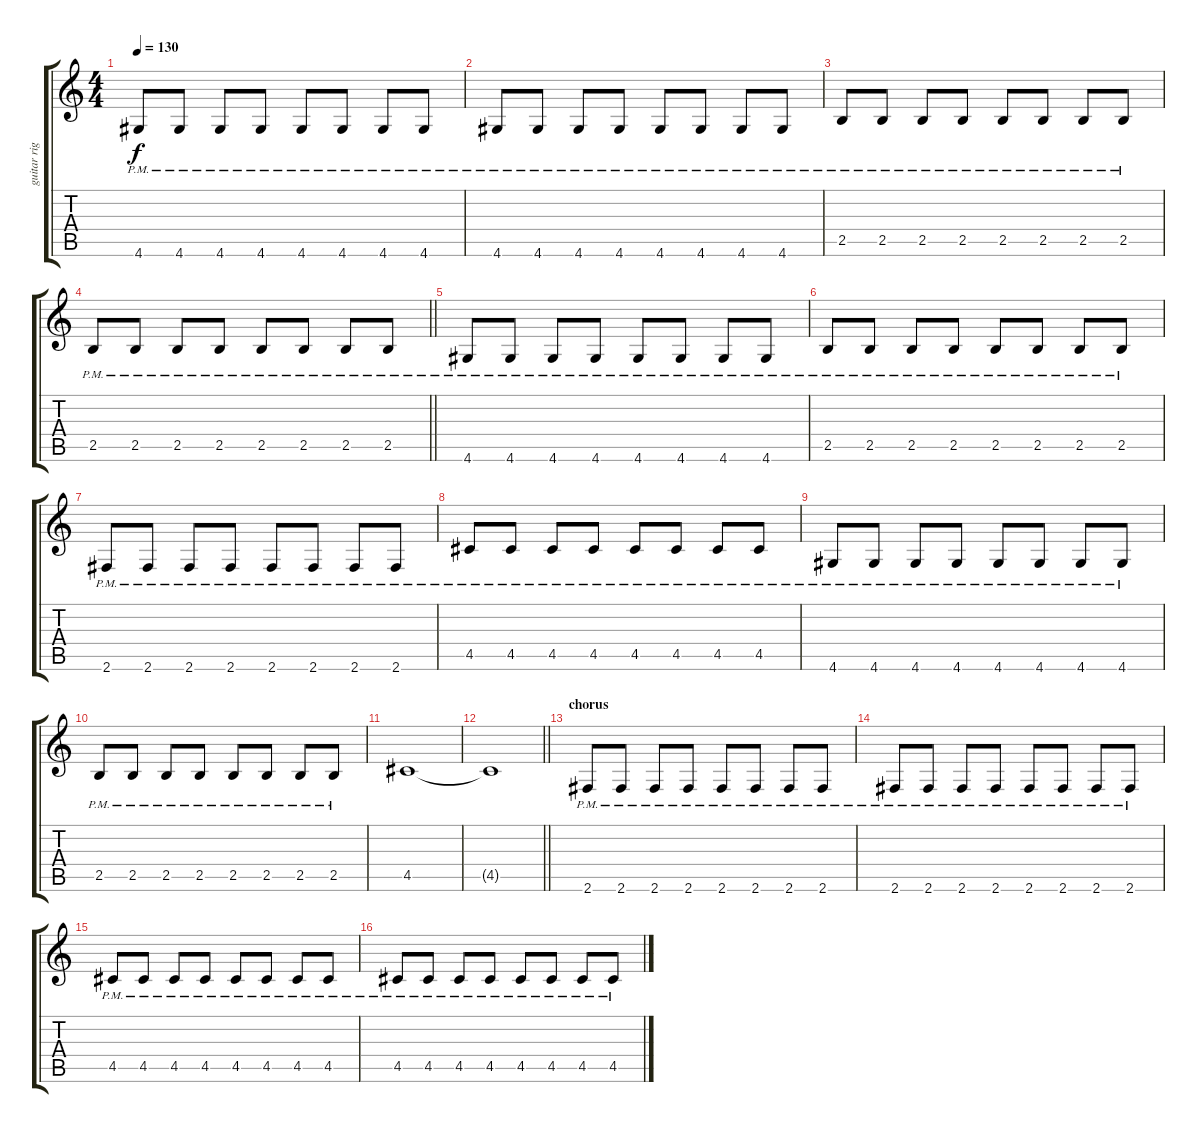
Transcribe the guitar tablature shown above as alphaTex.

\track ("guitar right" "guitar rig") {instrument guitarharmonics}
\staff {score tabs}
\tuning (E4 B3 G3 D3 A2 E2) {hide}
\ts (4 4)
\tempo 130
\clef g2
\ks c
4.6{pm}.8{dy f} 4.6{pm}.8 4.6{pm}.8 4.6{pm}.8 4.6{pm}.8 4.6{pm}.8 4.6{pm}.8 4.6{pm}.8 |
4.6{pm}.8 4.6{pm}.8 4.6{pm}.8 4.6{pm}.8 4.6{pm}.8 4.6{pm}.8 4.6{pm}.8 4.6{pm}.8 |
2.5{pm}.8 2.5{pm}.8 2.5{pm}.8 2.5{pm}.8 2.5{pm}.8 2.5{pm}.8 2.5{pm}.8 2.5{pm}.8 |
\barLineRight lightlight
2.5{pm}.8 2.5{pm}.8 2.5{pm}.8 2.5{pm}.8 2.5{pm}.8 2.5{pm}.8 2.5{pm}.8 2.5{pm}.8 |
4.6{pm}.8 4.6{pm}.8 4.6{pm}.8 4.6{pm}.8 4.6{pm}.8 4.6{pm}.8 4.6{pm}.8 4.6{pm}.8 |
2.5{pm}.8 2.5{pm}.8 2.5{pm}.8 2.5{pm}.8 2.5{pm}.8 2.5{pm}.8 2.5{pm}.8 2.5{pm}.8 |
2.6{pm}.8 2.6{pm}.8 2.6{pm}.8 2.6{pm}.8 2.6{pm}.8 2.6{pm}.8 2.6{pm}.8 2.6{pm}.8 |
4.5{pm}.8 4.5{pm}.8 4.5{pm}.8 4.5{pm}.8 4.5{pm}.8 4.5{pm}.8 4.5{pm}.8 4.5{pm}.8 |
4.6{pm}.8 4.6{pm}.8 4.6{pm}.8 4.6{pm}.8 4.6{pm}.8 4.6{pm}.8 4.6{pm}.8 4.6{pm}.8 |
2.5{pm}.8 2.5{pm}.8 2.5{pm}.8 2.5{pm}.8 2.5{pm}.8 2.5{pm}.8 2.5{pm}.8 2.5{pm}.8 |
4.5.1 |
\barLineRight lightlight
4.5{t}.1 |
\section ("" "chorus")
2.6{pm}.8{txt ""} 2.6{pm}.8 2.6{pm}.8 2.6{pm}.8 2.6{pm}.8 2.6{pm}.8 2.6{pm}.8 2.6{pm}.8 |
2.6{pm}.8 2.6{pm}.8 2.6{pm}.8 2.6{pm}.8 2.6{pm}.8 2.6{pm}.8 2.6{pm}.8 2.6{pm}.8 |
4.5{pm}.8 4.5{pm}.8 4.5{pm}.8 4.5{pm}.8 4.5{pm}.8 4.5{pm}.8 4.5{pm}.8 4.5{pm}.8 |
4.5{pm}.8 4.5{pm}.8 4.5{pm}.8 4.5{pm}.8 4.5{pm}.8 4.5{pm}.8 4.5{pm}.8 4.5{pm}.8
